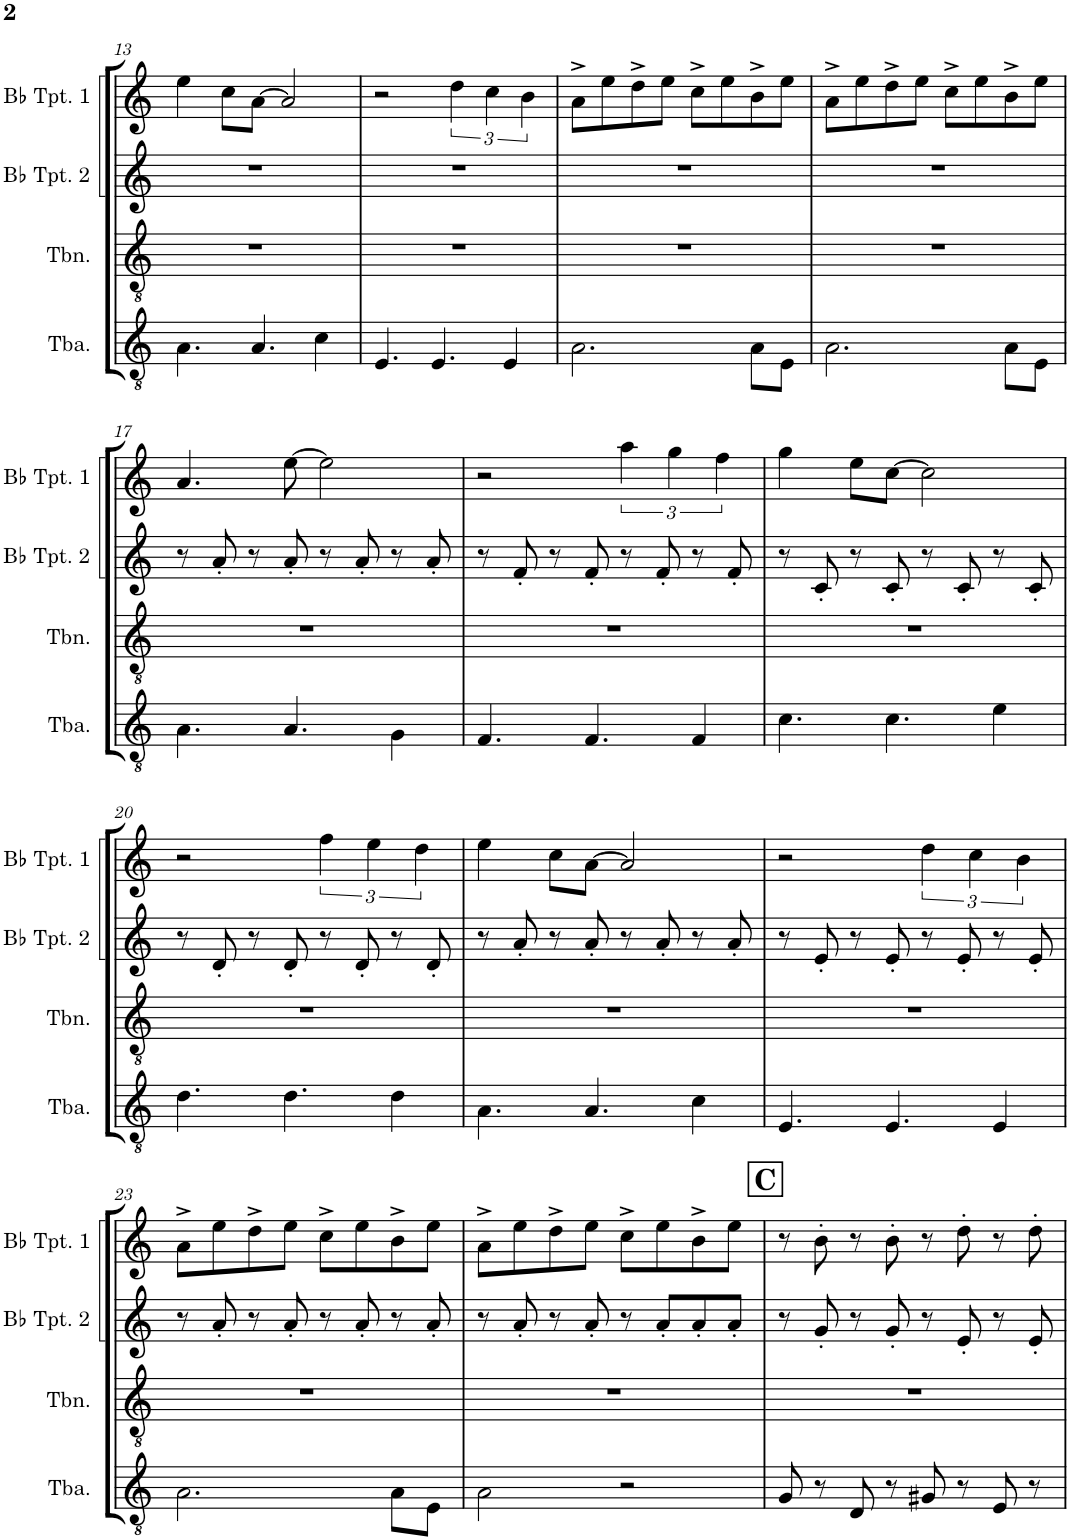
**kern	**kern	**kern	**kern
*part4	*part3	*part2	*part1
*staff4	*staff3	*staff2	*staff1
*I"Tuba	*I"Trombone	*I"Bb Trumpet 2	*I"Bb Trumpet 1
*I'Tba.	*I'Tbn.	*I'Bb Tpt. 2	*I'Bb Tpt. 1
!!LO:PB:g=z
*clefGv2	*clefGv2	*clefG2	*clefG2
*Trd1c2	*Trd1c2	*Trd1c2	*Trd1c2
*k[]	*k[]	*k[]	*k[]
*M4/4	*M4/4	*M4/4	*M4/4
=13	=13	=13	=13
4.A\	1r	1r	4ee\
.	.	.	8cc\L
4.A/	.	.	[>8a\J
.	.	.	2a/]
4c\	.	.	.
=14	=14	=14	=14
4.E/	1r	1r	2r
4.E/	.	.	.
.	.	.	6dd\
.	.	.	6cc\
4E/	.	.	.
.	.	.	6b\
=15	=15	=15	=15
2.A\	1r	1r	8a^\L
.	.	.	8ee\
.	.	.	8dd^\
.	.	.	8ee\J
.	.	.	8cc^\L
.	.	.	8ee\
8A\L	.	.	8b^\
8E\J	.	.	8ee\J
=16	=16	=16	=16
2.A\	1r	1r	8a^\L
.	.	.	8ee\
.	.	.	8dd^\
.	.	.	8ee\J
.	.	.	8cc^\L
.	.	.	8ee\
8A\L	.	.	8b^\
8E\J	.	.	8ee\J
!!LO:LB:g=z
=17	=17	=17	=17
4.A\	1r	8r	4.a/
.	.	8a'/	.
.	.	8r	.
4.A/	.	8a'/	[>8ee\
.	.	8r	2ee\]
.	.	8a'/	.
4G\	.	8r	.
.	.	8a'/	.
=18	=18	=18	=18
4.F/	1r	8r	2r
.	.	8f'/	.
.	.	8r	.
4.F/	.	8f'/	.
.	.	8r	6aa\
.	.	8f'/	.
.	.	.	6gg\
4F/	.	8r	.
.	.	.	6ff\
.	.	8f'/	.
=19	=19	=19	=19
4.c\	1r	8r	4gg\
.	.	8c'/	.
.	.	8r	8ee\L
4.c\	.	8c'/	[>8cc\J
.	.	8r	2cc\]
.	.	8c'/	.
4e\	.	8r	.
.	.	8c'/	.
!!LO:LB:g=z
=20	=20	=20	=20
4.d\	1r	8r	2r
.	.	8d'/	.
.	.	8r	.
4.d\	.	8d'/	.
.	.	8r	6ff\
.	.	8d'/	.
.	.	.	6ee\
4d\	.	8r	.
.	.	.	6dd\
.	.	8d'/	.
=21	=21	=21	=21
4.A\	1r	8r	4ee\
.	.	8a'/	.
.	.	8r	8cc\L
4.A/	.	8a'/	[>8a\J
.	.	8r	2a/]
.	.	8a'/	.
4c\	.	8r	.
.	.	8a'/	.
=22	=22	=22	=22
4.E/	1r	8r	2r
.	.	8e'/	.
.	.	8r	.
4.E/	.	8e'/	.
.	.	8r	6dd\
.	.	8e'/	.
.	.	.	6cc\
4E/	.	8r	.
.	.	.	6b\
.	.	8e'/	.
!!LO:LB:g=z
=23	=23	=23	=23
2.A\	1r	8r	8a^\L
.	.	8a'/	8ee\
.	.	8r	8dd^\
.	.	8a'/	8ee\J
.	.	8r	8cc^\L
.	.	8a'/	8ee\
8A\L	.	8r	8b^\
8E\J	.	8a'/	8ee\J
=24	=24	=24	=24
2A\	1r	8r	8a^\L
.	.	8a'/	8ee\
.	.	8r	8dd^\
.	.	8a'/	8ee\J
2r	.	8r	8cc^\L
.	.	8a'/L	8ee\
.	.	8a'/	8b^\
.	.	8a'/J	8ee\J
!!LO:REH:place=s1:a:B:cj:fs=14:t=C
=25	=25	=25	=25
8G/	1r	8r	8r
8r	.	8g'/	8b'\
8D/	.	8r	8r
8r	.	8g'/	8b'\
8G#X/	.	8r	8r
8r	.	8e'/	8dd'\
8E/	.	8r	8r
8r	.	8e'/	8dd'\
=	=	=	=
*-	*-	*-	*-
